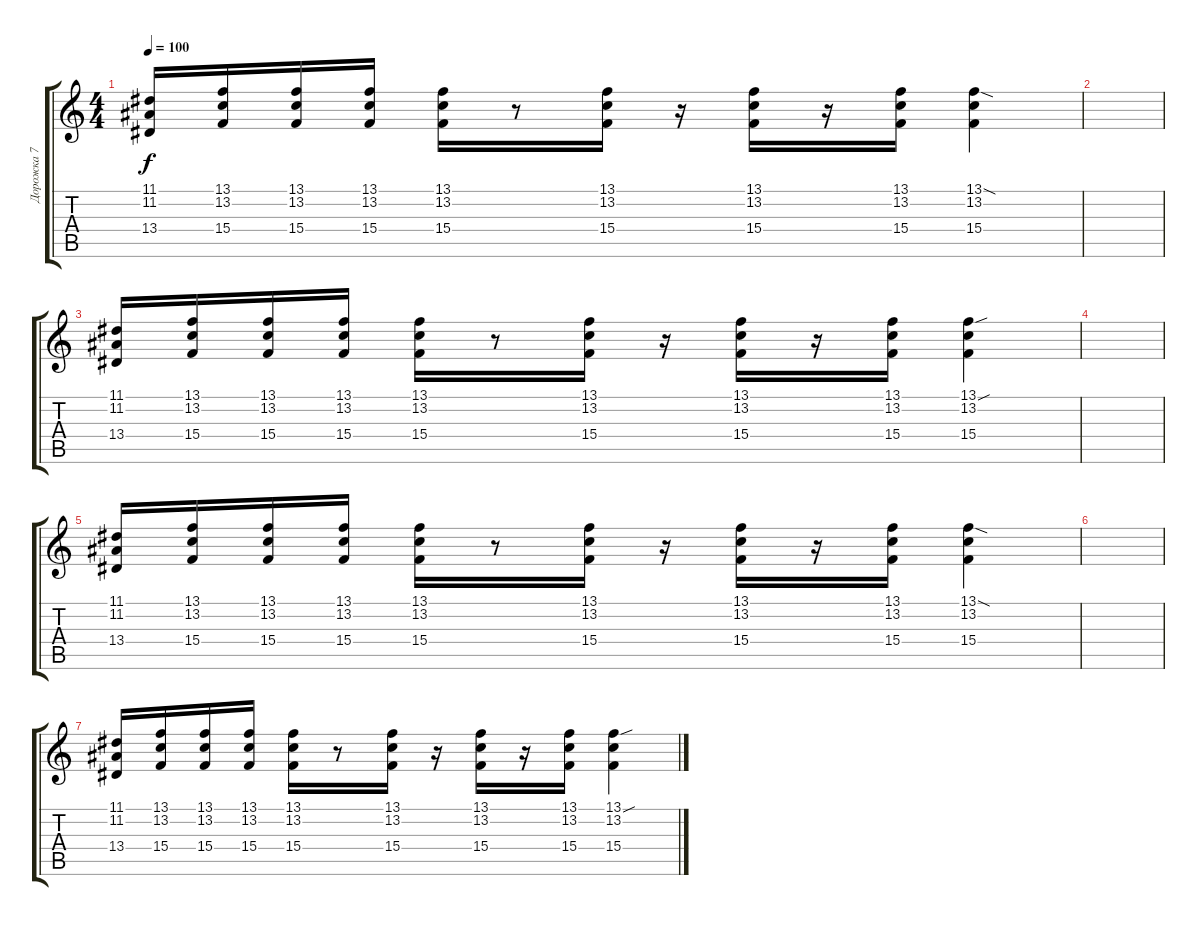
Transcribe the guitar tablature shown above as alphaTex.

\track ("Дорожка 7" "Дорожка 7") {instrument brasssection}
\staff {score tabs}
\tuning (E4 B3 G3 D3 A2 E2) {hide}
\ts (4 4)
\tempo 100
\clef g2
\ks c
(11.1 11.2 13.4).16{dy f} (13.1 13.2 15.4).16 (13.1 13.2 15.4).16 (13.1 13.2 15.4).16 (13.1 13.2 15.4).16 r.8 (13.1 13.2 15.4).16 r.16 (13.1 13.2 15.4).16 r.16 (13.1 13.2 15.4).16 (13.1{sod} 13.2 15.4).4 |
|
(11.1 11.2 13.4).16 (13.1 13.2 15.4).16 (13.1 13.2 15.4).16 (13.1 13.2 15.4).16 (13.1 13.2 15.4).16 r.8 (13.1 13.2 15.4).16 r.16 (13.1 13.2 15.4).16 r.16 (13.1 13.2 15.4).16 (13.1{sou} 13.2 15.4).4 |
|
(11.1 11.2 13.4).16 (13.1 13.2 15.4).16 (13.1 13.2 15.4).16 (13.1 13.2 15.4).16 (13.1 13.2 15.4).16 r.8 (13.1 13.2 15.4).16 r.16 (13.1 13.2 15.4).16 r.16 (13.1 13.2 15.4).16 (13.1{sod} 13.2 15.4).4 |
|
(11.1 11.2 13.4).16 (13.1 13.2 15.4).16 (13.1 13.2 15.4).16 (13.1 13.2 15.4).16 (13.1 13.2 15.4).16 r.8 (13.1 13.2 15.4).16 r.16 (13.1 13.2 15.4).16 r.16 (13.1 13.2 15.4).16 (13.1{sou} 13.2 15.4).4
